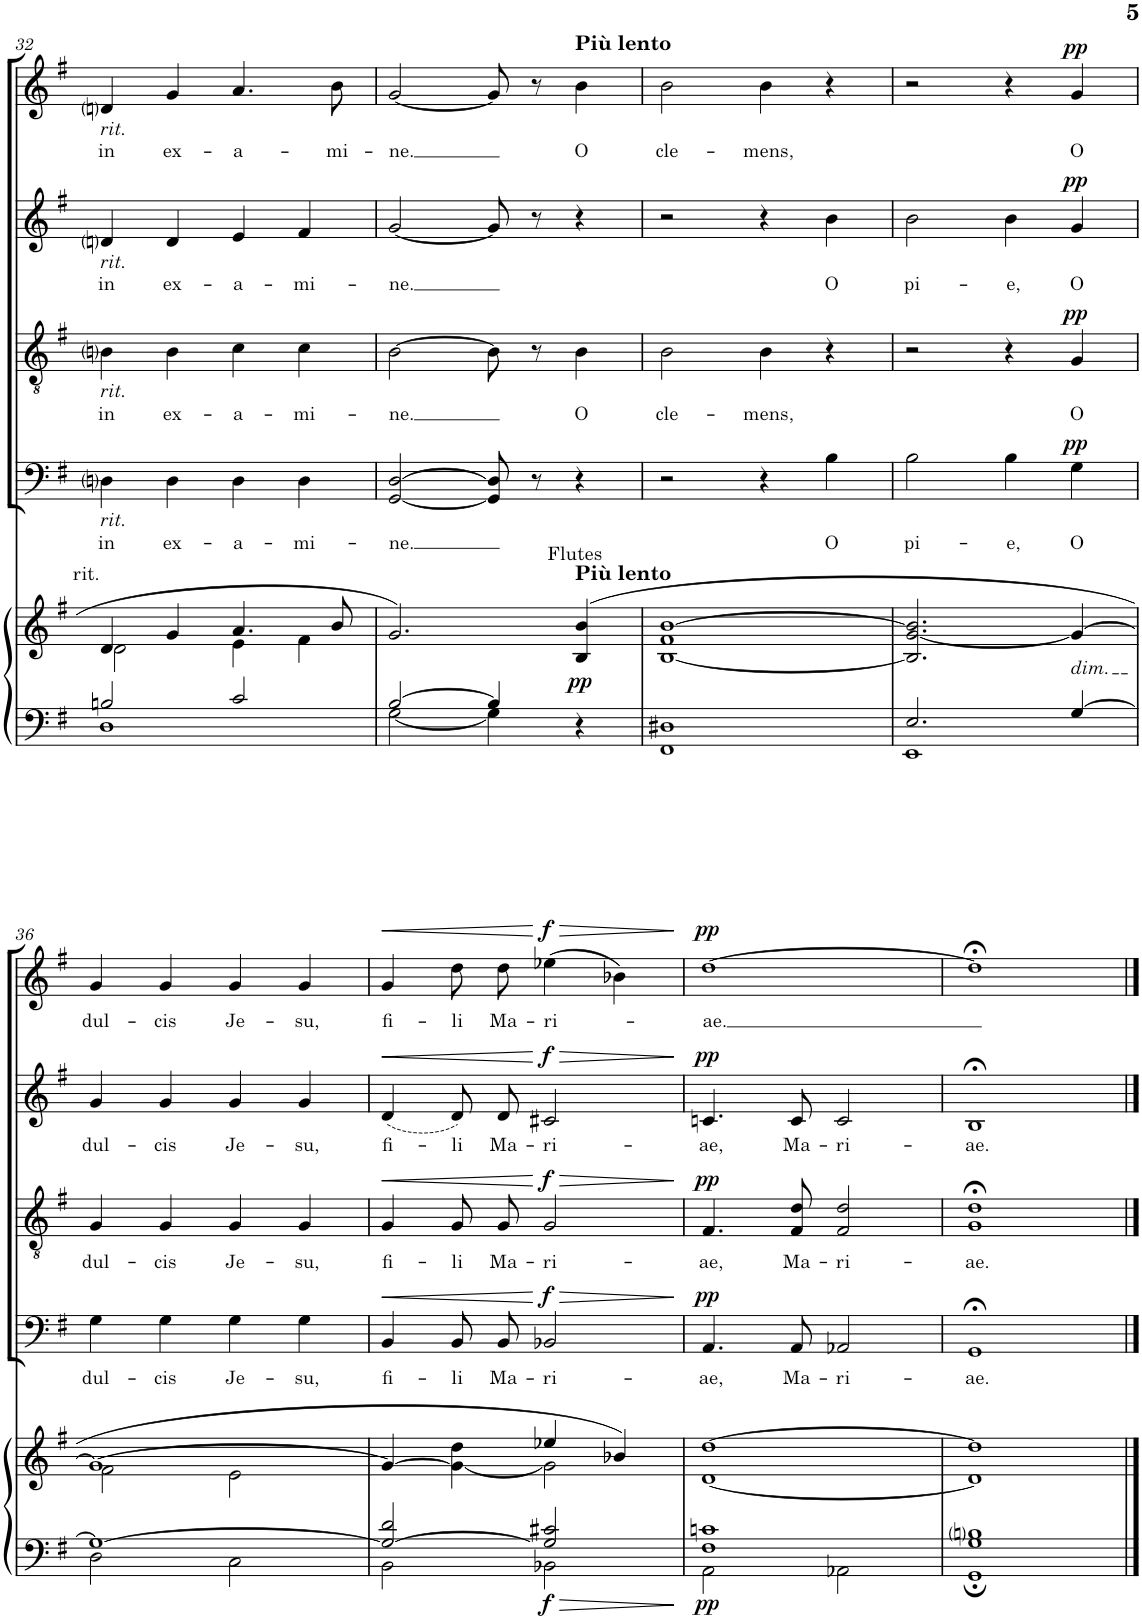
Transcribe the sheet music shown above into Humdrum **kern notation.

**kern	**kern	**dynam	**kern	**text	**dynam	**kern	**text	**dynam	**kern	**text	**dynam	**kern	**text	**dynam
*part5	*part5	*part5	*part4	*part4	*part4	*part3	*part3	*part3	*part2	*part2	*part2	*part1	*part1	*part1
*staff6	*staff5	*staff5/6	*staff4	*staff4	*staff4	*staff3	*staff3	*staff3	*staff2	*staff2	*staff2	*staff1	*staff1	*staff1
*I"Organ	*	*	*I"Bass	*	*	*I"Tenor	*	*	*I"Alto	*	*	*I"sopran	*	*
*	*	*	*I'B	*	*	*I'T	*	*	*I'A	*	*	*I'S	*	*
!!LO:PB:g=z
*clefF4	*clefG2	*	*clefF4	*	*	*clefGv2	*	*	*clefG2	*	*	*clefG2	*	*
*k[f#]	*k[f#]	*	*k[f#]	*	*	*k[f#]	*	*	*k[f#]	*	*	*k[f#]	*	*
*M4/4	*M4/4	*	*M4/4	*	*	*M4/4	*	*	*M4/4	*	*	*M4/4	*	*
=32	=32	=32	=32	=32	=32	=32	=32	=32	=32	=32	=32	=32	=32	=32
*^	*^	*	*	*	*	*	*	*	*	*	*	*	*	*
!	!	!	!	!	!	!	!	!	!	!	!	!	!	!LO:TX:b:i:t=rit.	!	!
!	!	!	!	!	!	!	!	!	!	!	!LO:TX:b:i:t=rit.	!	!	!	!	!
!	!	!	!	!	!	!	!	!LO:TX:b:i:t=rit.	!	!	!	!	!	!	!	!
!	!	!	!	!	!LO:TX:b:i:t=rit.	!	!	!	!	!	!	!	!	!	!	!
!	!	!LO:TX:a:t=rit.	!	!	!	!	!	!	!	!	!	!	!	!	!	!
!	!	!	!	!	!	!LO:LY:b	!	!	!LO:LY:b	!	!	!LO:LY:b	!	!	!LO:LY:b	!
2Bn/	1D	4d/	2d\	.	4Dni\	in	.	4Bni\	in	.	4dni/	in	.	4dni/	in	.
!	!	!	!	!	!	!LO:LY:b	!	!	!LO:LY:b	!	!	!LO:LY:b	!	!	!LO:LY:b	!
.	.	4g/	.	.	4D\	ex-	.	4B\	ex-	.	4d/	ex-	.	4g/	ex-	.
!	!	!	!	!	!	!LO:LY:b	!	!	!LO:LY:b	!	!	!LO:LY:b	!	!	!LO:LY:b	!
2c/	.	4.a/	4e\	.	4D\	-a-	.	4c\	-a-	.	4e/	-a-	.	4.a/	-a-	.
!	!	!	!	!	!	!LO:LY:b	!	!	!LO:LY:b	!	!	!LO:LY:b	!	!	!	!
.	.	.	4f#\	.	4D\	-mi-	.	4c\	-mi-	.	4f#/	-mi-	.	.	.	.
!	!	!	!	!	!	!	!	!	!	!	!	!	!	!	!LO:LY:b	!
.	.	8b/	.	.	.	.	.	.	.	.	.	.	.	8b\	-mi-	.
*	*	*v	*v	*	*	*	*	*	*	*	*	*	*	*	*	*
=33	=33	=33	=33	=33	=33	=33	=33	=33	=33	=33	=33	=33	=33	=33	=33
!	!	!	!	!	!LO:LY:b	!	!	!LO:LY:b	!	!	!LO:LY:b	!	!	!LO:LY:b	!
[2B/	[2G\	2.g/	.	[2GG/ [2D/	-ne.	.	[2B\	ne.	.	[2g/	-ne.	.	[2g/	-ne.	.
4B/]	4G\]	.	.	8GG/] 8D/]	.	.	8B\]	.	.	8g/]	.	.	8g/]	.	.
.	.	.	.	8r	.	.	8r	.	.	8r	.	.	8r	.	.
!	!	!	!	!	!	!	!	!	!	!	!	!	!LO:TX:a:B:t=Più lento	!	!
!	!	!LO:TX:a:B:t=Più lento	!	!	!	!	!	!	!	!	!	!	!	!	!
!	!	!LO:TX:a:t=Flutes	!	!	!	!	!	!	!	!	!	!	!	!	!
!	!	!	!LO:DY:b	!	!	!	!	!LO:LY:b	!	!	!	!	!	!LO:LY:b	!
4r	4ryy	(4B/ 4b/	pp	4r	.	.	4B\	O	.	4r	.	.	4b\	O	.
=34	=34	=34	=34	=34	=34	=34	=34	=34	=34	=34	=34	=34	=34	=34	=34
!	!	!	!	!	!	!	!	!LO:LY:b	!	!	!	!	!	!LO:LY:b	!
1D#X	1FF#	[1B 1f# [1b	.	2r	.	.	2B\	cle-	.	2r	.	.	2b\	cle-	.
!	!	!	!	!	!	!	!	!LO:LY:b	!	!	!	!	!	!LO:LY:b	!
.	.	.	.	4r	.	.	4B\	-mens,	.	4r	.	.	4b\	-mens,	.
!	!	!	!	!	!LO:LY:b	!	!	!	!	!	!LO:LY:b	!	!	!	!
.	.	.	.	4B\	O	.	4r	.	.	4b\	O	.	4r	.	.
=35	=35	=35	=35	=35	=35	=35	=35	=35	=35	=35	=35	=35	=35	=35	=35
!	!	!	!	!	!LO:LY:b	!	!	!	!	!	!LO:LY:b	!	!	!	!
2.E/	1EE	2.B/] [2.g/ 2.b/]	.	2B\	pi-	.	2r	.	.	2b\	pi-	.	2r	.	.
!	!	!	!	!	!LO:LY:b	!	!	!	!	!	!LO:LY:b	!	!	!	!
.	.	.	.	4B\	-e,	.	4r	.	.	4b\	-e,	.	4r	.	.
!	!	!LO:TX:b:i:t=dim.	!	!	!	!	!	!	!	!	!	!	!	!	!
!	!	!	!	!	!LO:LY:b	!LO:DY:a	!	!LO:LY:b	!LO:DY:a	!	!LO:LY:b	!LO:DY:a	!	!LO:LY:b	!LO:DY:a
[>4G/	.	4g/_	.	4G\	O	pp	4G/	O	pp	4g/	O	pp	4g/	O	pp
!!LO:LB:g=z
=36	=36	=36	=36	=36	=36	=36	=36	=36	=36	=36	=36	=36	=36	=36	=36
*	*	*^	*	*	*	*	*	*	*	*	*	*	*	*	*
!	!	!	!	!	!	!LO:LY:b	!	!	!LO:LY:b	!	!	!LO:LY:b	!	!	!LO:LY:b	!
1G_	2D\	1g_	2f#\	.	4G\	-dul-	.	4G/	-dul-	.	4g/	dul-	.	4g/	dul-	.
!	!	!	!	!	!	!LO:LY:b	!	!	!LO:LY:b	!	!	!LO:LY:b	!	!	!LO:LY:b	!
.	.	.	.	.	4G\	cis	.	4G/	cis	.	4g/	-cis	.	4g/	-cis	.
!	!	!	!	!	!	!LO:LY:b	!	!	!LO:LY:b	!	!	!LO:LY:b	!	!	!LO:LY:b	!
.	2C\	.	2e\	.	4G\	-Je-	.	4G/	-Je-	.	4g/	Je-	.	4g/	Je-	.
!	!	!	!	!	!	!LO:LY:b	!	!	!LO:LY:b	!	!	!LO:LY:b	!	!	!LO:LY:b	!
.	.	.	.	.	4G\	su,	.	4G/	su,	.	4g/	-su,	.	4g/	-su,	.
=37	=37	=37	=37	=37	=37	=37	=37	=37	=37	=37	=37	=37	=37	=37	=37	=37
!	!	!	!	!	!	!LO:LY:b	!LO:HP:b	!	!LO:LY:b	!LO:HP:b	!	!LO:LY:b	!LO:HP:b	!	!LO:LY:b	!LO:HP:b
2G/_ 2d/	2BB\	4g/_	2ryy	.	4BB/	-fi-	<	4G/	-fi-	<	(<4d/	-fi-	<	4g/	-fi-	<
!	!	!	!	!	!	!LO:LY:b	!	!	!LO:LY:b	!	!	!LO:LY:b	!	!	!LO:LY:b	!
.	.	4g\_ 4dd\	.	.	8BB/L	li	.	8G/L	li	.	8d/L)	li	.	8dd\L	li	.
!	!	!	!	!	!	!LO:LY:b	!	!	!LO:LY:b	!	!	!LO:LY:b	!	!	!LO:LY:b	!
.	.	.	.	.	8BB/J	-Ma-	.	8G/J	-Ma-	.	8d/J	-Ma-	.	8dd\J	-Ma-	.
!	!	!	!	!LO:DY:b=2	!	!LO:LY:b	!LO:HP:n=1:b	!	!LO:LY:b	!LO:HP:n=1:b	!	!LO:LY:b	!LO:HP:n=1:b	!	!LO:LY:b	!LO:HP:n=1:b
!	!	!	!	!	!	!	!LO:DY:n=1:a	!	!	!LO:DY:n=1:a	!	!	!LO:DY:n=1:a	!	!	!LO:DY:n=1:a
2G/] 2c#X/	2BB-X\	4ee-X/	2g\]	f	2BB-X/	-ri-	[ > f	2G/	-ri-	[ > f	2c#X/	-ri-	[ > f	(>4ee-X\	-ri-	[ > f
.	.	4b-X/)	.	.	.	.	.	.	.	.	.	.	.	4b-X\)	.	.
*v	*v	*	*	*	*	*	*	*	*	*	*	*	*	*	*	*
*	*v	*v	*	*	*	*	*	*	*	*	*	*	*	*	*
.	.	.	.	.	]	.	.	]	.	.	]	.	.	]
=38	=38	=38	=38	=38	=38	=38	=38	=38	=38	=38	=38	=38	=38	=38
*^	*^	*	*	*	*	*	*	*	*	*	*	*	*	*
!	!	!	!	!LO:DY:b=2	!	!LO:LY:b	!LO:DY:a	!	!LO:LY:b	!LO:DY:a	!	!LO:LY:b	!LO:DY:a	!	!LO:LY:b	!LO:DY:a
1F# 1cn	2AA\	[>1dd	[<1d	pp	4.AA/	ae,	pp	4.F#/	ae,	pp	4.cn/	-ae,	pp	[1dd	-ae.	pp
!	!	!	!	!	!	!LO:LY:b	!	!	!LO:LY:b	!	!	!LO:LY:b	!	!	!	!
.	.	.	.	.	8AA/	-Ma-	.	8F#/ 8d/	-Ma-	.	8c/	Ma-	.	.	.	.
!	!	!	!	!	!	!LO:LY:b	!	!	!LO:LY:b	!	!	!LO:LY:b	!	!	!	!
.	2AA-X\	.	.	.	2AA-X/	-ri-	.	2F#/ 2d/	-ri-	.	2c/	-ri-	.	.	.	.
=39	=39	=39	=39	=39	=39	=39	=39	=39	=39	=39	=39	=39	=39	=39	=39	=39
!	!	!	!	!	!	!LO:LY:b	!	!	!LO:LY:b	!	!	!LO:LY:b	!	!	!	!
1G 1Bni	1GG;	1dd]	1d]	.	1GG;<	-ae.	.	1G;< 1d;<	ae.	.	1B;<	-ae.	.	1dd;<]	.	.
*v	*v	*	*	*	*	*	*	*	*	*	*	*	*	*	*	*
*	*v	*v	*	*	*	*	*	*	*	*	*	*	*	*	*
==	==	==	==	==	==	==	==	==	==	==	==	==	==	==
*-	*-	*-	*-	*-	*-	*-	*-	*-	*-	*-	*-	*-	*-	*-
